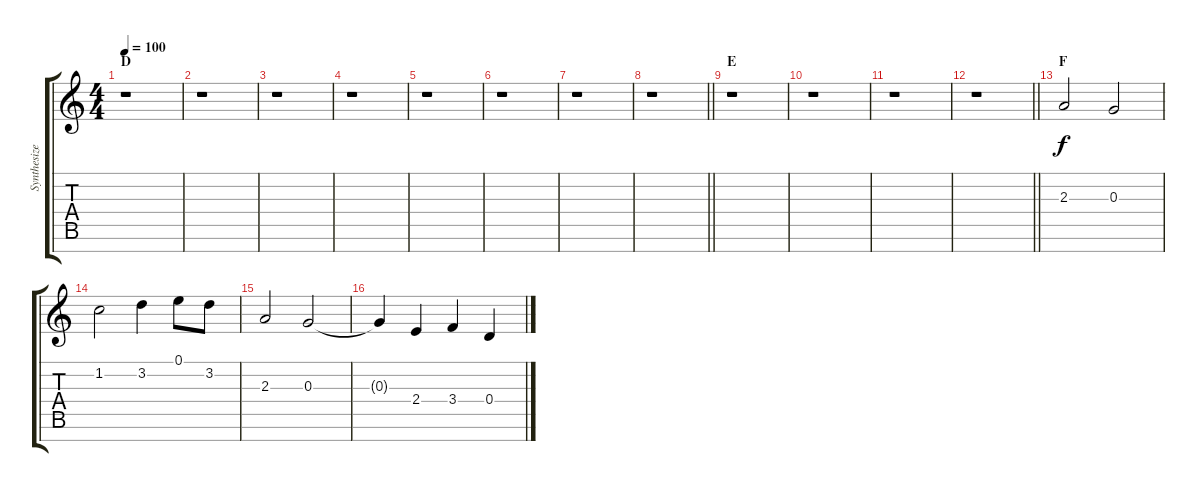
\track ("Synthesizer" "Synthesize") {instrument lead2sawtooth}
\staff {score tabs}
\tuning (E5 B4 G4 D4 A3 E3 B2) {hide}
\ts (4 4)
\section ("" "D")
\tempo 100
\clef g2
\ks c
r.1{dy f} |
r.1 |
r.1 |
r.1 |
r.1 |
r.1 |
r.1 |
\barLineRight lightlight
r.1 |
\section ("" "E")
r.1 |
r.1 |
r.1 |
\barLineRight lightlight
r.1 |
\section ("" "F")
2.3.2 0.3.2 |
1.2.2 3.2.4 0.1.8 3.2.8 |
2.3.2 0.3.2 |
0.3{t}.4 2.4.4 3.4.4 0.4.4
